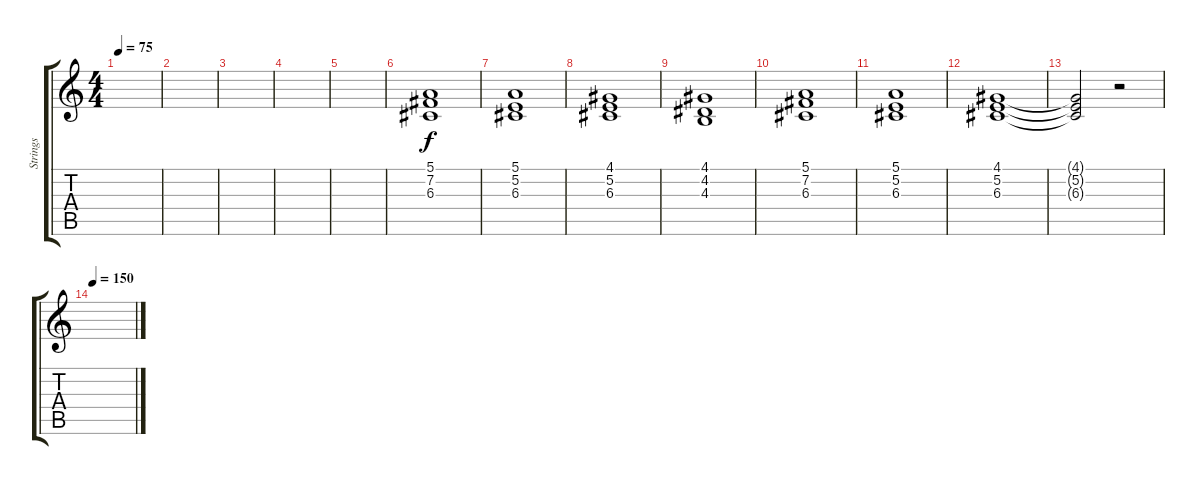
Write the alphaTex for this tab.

\track ("Strings" "Strings") {instrument stringensemble1}
\staff {score tabs}
\tuning (E4 B3 G3 D3 A2 E2) {hide}
\ts (4 4)
\tempo 75
\clef g2
\ks c
|
|
|
|
|
(5.1 7.2 6.3).1 |
(5.1 5.2 6.3).1 |
(4.1 5.2 6.3).1 |
(4.1 4.2 4.3).1 |
(5.1 7.2 6.3).1 |
(5.1 5.2 6.3).1 |
(4.1 5.2 6.3).1 |
(4.1{t} 5.2{t} 6.3{t}).2 r.2 |
\tempo 150
